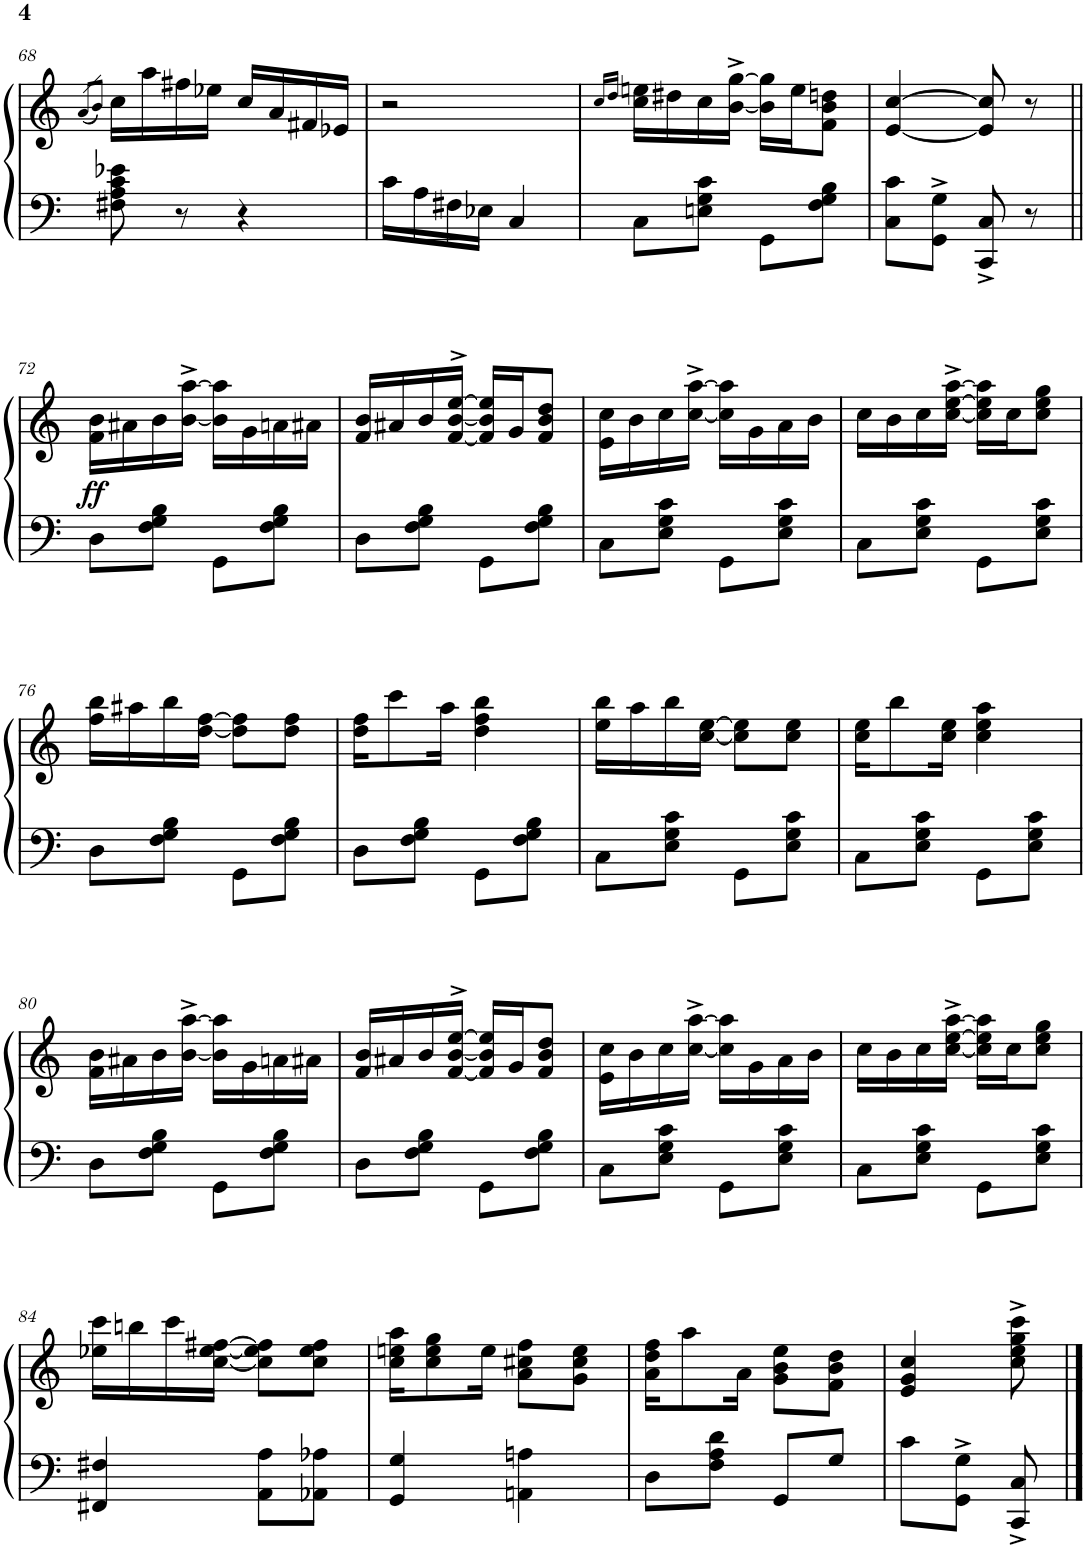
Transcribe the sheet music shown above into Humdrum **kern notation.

**kern	**kern	**dynam
*part1	*part1	*part1
*staff2	*staff1	*staff1/2
*I"Honky Tonk Piano	*	*
*I'Hnk. Pno.	*	*
!!LO:PB:g=z
*clefF4	*clefG2	*
*k[]	*k[]	*
*M2/4	*M2/4	*
=68	=68	=68
.	(8qa/L	.
.	8qb/J)	.
8F#X\ 8A\ 8c\ 8e-X\	16cc\LL	.
.	16aa\	.
8r	16ff#X\	.
.	16ee-X\JJ	.
4r	16cc/LL	.
.	16a/	.
.	16f#X/	.
.	16e-X/JJ	.
=69	=69	=69
16c\LL	2r	.
16A\	.	.
16F#X\	.	.
16E-X\JJ	.	.
4C/	.	.
=70	=70	=70
.	16qcc/LL	.
.	16qdd/JJ	.
8C\L	16cc\ 16een\LL	.
.	16dd#X\	.
8En\ 8G\ 8c\J	16cc\	.
.	[16b\^ [16gg\^JJ	.
8GG\L	16b\] 16gg\]LL	.
.	16ee\J	.
8F\ 8G\ 8B\J	8f\ 8b\ 8ddn\J	.
=71	=71	=71
8C\ 8c\L	[4e/ [4cc/	.
8GG\^ 8G\^J	.	.
8CC/^ 8C/^	8e/] 8cc/]	.
8r	8r	.
!!LO:LB:g=z
=72||	=72||	=72||
!	!	!LO:DY:b
8D\L	16f\ 16b\LL	ff
.	16a#X\	.
8F\ 8G\ 8B\J	16b\	.
.	[16b\^ [16aa\^JJ	.
8GG\L	16b\] 16aa\]LL	.
.	16g\	.
8F\ 8G\ 8B\J	16an\	.
.	16a#X\JJ	.
=73	=73	=73
8D\L	16f/ 16b/LL	.
.	16a#X/	.
8F\ 8G\ 8B\J	16b/	.
.	[16f/^> [16b/^> [16ee/^>JJ	.
8GG\L	16f/] 16b/] 16ee/]LL	.
.	16g/J	.
8F\ 8G\ 8B\J	8f/ 8b/ 8dd/J	.
=74	=74	=74
8C\L	16e\ 16cc\LL	.
.	16b\	.
8E\ 8G\ 8c\J	16cc\	.
.	[16cc\^ [16aa\^JJ	.
8GG\L	16cc\] 16aa\]LL	.
.	16g\	.
8E\ 8G\ 8c\J	16a\	.
.	16b\JJ	.
=75	=75	=75
8C\L	16cc\LL	.
.	16b\	.
8E\ 8G\ 8c\J	16cc\	.
.	[16cc\^ [16ee\^ [16aa\^JJ	.
8GG\L	16cc\] 16ee\] 16aa\]LL	.
.	16cc\J	.
8E\ 8G\ 8c\J	8cc\ 8ee\ 8gg\J	.
!!LO:LB:g=z
=76	=76	=76
8D\L	16ff\ 16bb\LL	.
.	16aa#X\	.
8F\ 8G\ 8B\J	16bb\	.
.	[16dd\ [16ff\JJ	.
8GG\L	8dd\] 8ff\]L	.
8F\ 8G\ 8B\J	8dd\ 8ff\J	.
=77	=77	=77
8D\L	16dd\ 16ff\KL	.
.	8ccc\	.
8F\ 8G\ 8B\J	.	.
.	16aa\Jk	.
8GG\L	4dd\ 4ff\ 4bb\	.
8F\ 8G\ 8B\J	.	.
=78	=78	=78
8C\L	16ee\ 16bb\LL	.
.	16aa\	.
8E\ 8G\ 8c\J	16bb\	.
.	[16cc\ [16ee\JJ	.
8GG\L	8cc\] 8ee\]L	.
8E\ 8G\ 8c\J	8cc\ 8ee\J	.
=79	=79	=79
8C\L	16cc\ 16ee\KL	.
.	8bb\	.
8E\ 8G\ 8c\J	.	.
.	16cc\ 16ee\Jk	.
8GG\L	4cc\ 4ee\ 4aa\	.
8E\ 8G\ 8c\J	.	.
!!LO:LB:g=z
=80	=80	=80
8D\L	16f\ 16b\LL	.
.	16a#X\	.
8F\ 8G\ 8B\J	16b\	.
.	[16b\^ [16aa\^JJ	.
8GG\L	16b\] 16aa\]LL	.
.	16g\	.
8F\ 8G\ 8B\J	16an\	.
.	16a#X\JJ	.
=81	=81	=81
8D\L	16f/ 16b/LL	.
.	16a#X/	.
8F\ 8G\ 8B\J	16b/	.
.	[16f/^> [16b/^> [16ee/^>JJ	.
8GG\L	16f/] 16b/] 16ee/]LL	.
.	16g/J	.
8F\ 8G\ 8B\J	8f/ 8b/ 8dd/J	.
=82	=82	=82
8C\L	16e\ 16cc\LL	.
.	16b\	.
8E\ 8G\ 8c\J	16cc\	.
.	[16cc\^ [16aa\^JJ	.
8GG\L	16cc\] 16aa\]LL	.
.	16g\	.
8E\ 8G\ 8c\J	16a\	.
.	16b\JJ	.
=83	=83	=83
8C\L	16cc\LL	.
.	16b\	.
8E\ 8G\ 8c\J	16cc\	.
.	[16cc\^ [16ee\^ [16aa\^JJ	.
8GG\L	16cc\] 16ee\] 16aa\]LL	.
.	16cc\J	.
8E\ 8G\ 8c\J	8cc\ 8ee\ 8gg\J	.
!!LO:LB:g=z
=84	=84	=84
4FF#X/ 4F#X/	16ee-X\ 16ccc\LL	.
.	16bbn\	.
.	16ccc\	.
.	[16cc\ [16ee-\ [16ff#X\JJ	.
8AA\ 8A\L	8cc\] 8ee-\] 8ff#\]L	.
8AA-X\ 8A-X\J	8cc\ 8ee-\ 8ff#\J	.
=85	=85	=85
4GG/ 4G/	16cc\ 16een\ 16aa\KL	.
.	8cc\ 8ee\ 8gg\	.
.	16ee\Jk	.
4AAn\ 4An\	8a\ 8cc#X\ 8ff\L	.
.	8g\ 8cc#\ 8ee\J	.
=86	=86	=86
8D\L	16a\ 16dd\ 16ff\KL	.
.	8aa\	.
8F\ 8A\ 8d\J	.	.
.	16a\Jk	.
8GG/L	8g\ 8b\ 8ee\L	.
8G/J	8f\ 8b\ 8dd\J	.
=87	=87	=87
8c\L	4e/ 4g/ 4cc/	.
8GG\^ 8G\^J	.	.
8CC/^ 8C/^	8cc\^ 8ee\^ 8gg\^ 8ccc\^	.
==	==	==
*-	*-	*-
